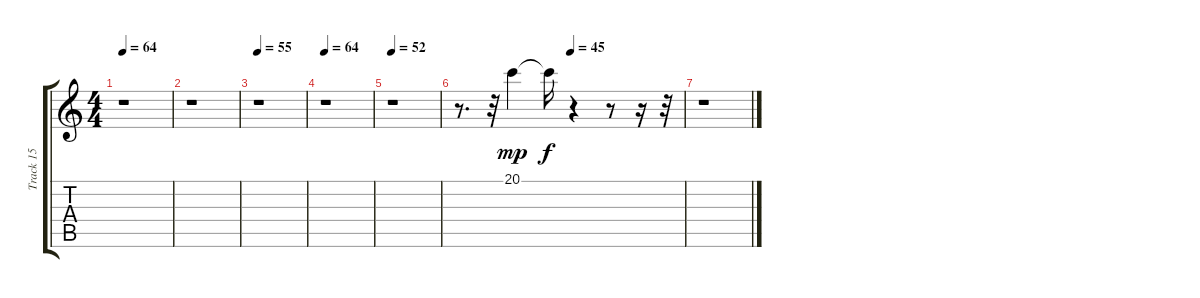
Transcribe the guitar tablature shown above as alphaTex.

\track ("Track 15" "Track 15") {instrument telephonering}
\staff {score tabs}
\tuning (E4 B3 G3 D3 A2 E2) {hide}
\ts (4 4)
\tempo 64
\clef g2
\ks c
r.1{dy f} |
r.1 |
\tempo 55
r.1 |
\tempo 64
r.1 |
\tempo 52
r.1 |
\tempo (45 0.5)
r.8{d} r.32 20.1.4{dy mp} 20.1{t}.16{dy f} r.4 r.8 r.16 r.32 |
r.1
